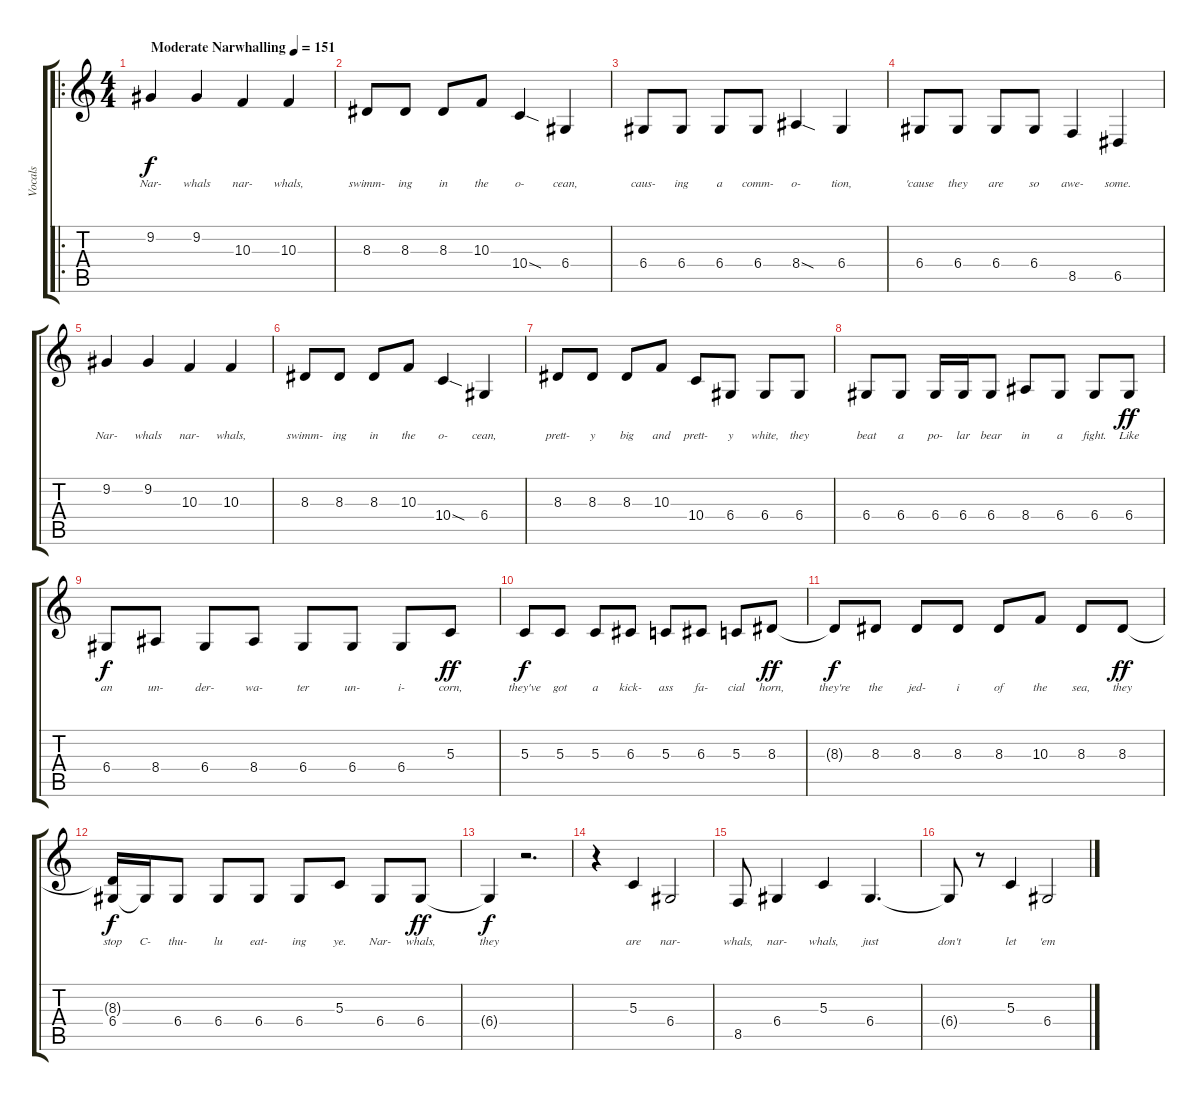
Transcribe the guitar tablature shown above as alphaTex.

\track ("Vocals" "Vocals") {instrument lead6voice}
\staff {score tabs}
\tuning (E4 B3 G3 D3 A2 E2) {hide}
\ro
\ts (4 4)
\tempo (151 "Moderate Narwhalling")
\clef g2
\ks c
9.2.4{lyrics (0 "Nar-") lyrics (1 "") lyrics (2 "") lyrics (3 "") lyrics (4 "") dy f instrument lead6voice} 9.2.4{lyrics (0 "whals") lyrics (1 "") lyrics (2 "") lyrics (3 "") lyrics (4 "")} 10.3.4{lyrics (0 "nar-") lyrics (1 "") lyrics (2 "") lyrics (3 "") lyrics (4 "")} 10.3.4{lyrics (0 "whals,") lyrics (1 "") lyrics (2 "") lyrics (3 "") lyrics (4 "")} |
8.3.8{lyrics (0 "swimm-") lyrics (1 "") lyrics (2 "") lyrics (3 "") lyrics (4 "")} 8.3.8{lyrics (0 "ing") lyrics (1 "") lyrics (2 "") lyrics (3 "") lyrics (4 "")} 8.3.8{lyrics (0 "in") lyrics (1 "") lyrics (2 "") lyrics (3 "") lyrics (4 "")} 10.3.8{lyrics (0 "the") lyrics (1 "") lyrics (2 "") lyrics (3 "") lyrics (4 "")} 10.4{sod}.4{lyrics (0 "o-") lyrics (1 "") lyrics (2 "") lyrics (3 "") lyrics (4 "")} 6.4.4{lyrics (0 "cean,") lyrics (1 "") lyrics (2 "") lyrics (3 "") lyrics (4 "")} |
6.4.8{lyrics (0 "caus-") lyrics (1 "") lyrics (2 "") lyrics (3 "") lyrics (4 "")} 6.4.8{lyrics (0 "ing") lyrics (1 "") lyrics (2 "") lyrics (3 "") lyrics (4 "")} 6.4.8{lyrics (0 "a") lyrics (1 "") lyrics (2 "") lyrics (3 "") lyrics (4 "")} 6.4.8{lyrics (0 "comm-") lyrics (1 "") lyrics (2 "") lyrics (3 "") lyrics (4 "")} 8.4{sod}.4{lyrics (0 "o-") lyrics (1 "") lyrics (2 "") lyrics (3 "") lyrics (4 "")} 6.4.4{lyrics (0 "tion,") lyrics (1 "") lyrics (2 "") lyrics (3 "") lyrics (4 "")} |
6.4.8{lyrics (0 "'cause") lyrics (1 "") lyrics (2 "") lyrics (3 "") lyrics (4 "")} 6.4.8{lyrics (0 "they") lyrics (1 "") lyrics (2 "") lyrics (3 "") lyrics (4 "")} 6.4.8{lyrics (0 "are") lyrics (1 "") lyrics (2 "") lyrics (3 "") lyrics (4 "")} 6.4.8{lyrics (0 "so") lyrics (1 "") lyrics (2 "") lyrics (3 "") lyrics (4 "")} 8.5.4{lyrics (0 "awe-") lyrics (1 "") lyrics (2 "") lyrics (3 "") lyrics (4 "")} 6.5.4{lyrics (0 "some.") lyrics (1 "") lyrics (2 "") lyrics (3 "") lyrics (4 "")} |
9.2.4{lyrics (0 "Nar-") lyrics (1 "") lyrics (2 "") lyrics (3 "") lyrics (4 "")} 9.2.4{lyrics (0 "whals") lyrics (1 "") lyrics (2 "") lyrics (3 "") lyrics (4 "")} 10.3.4{lyrics (0 "nar-") lyrics (1 "") lyrics (2 "") lyrics (3 "") lyrics (4 "")} 10.3.4{lyrics (0 "whals,") lyrics (1 "") lyrics (2 "") lyrics (3 "") lyrics (4 "")} |
8.3.8{lyrics (0 "swimm-") lyrics (1 "") lyrics (2 "") lyrics (3 "") lyrics (4 "")} 8.3.8{lyrics (0 "ing") lyrics (1 "") lyrics (2 "") lyrics (3 "") lyrics (4 "")} 8.3.8{lyrics (0 "in") lyrics (1 "") lyrics (2 "") lyrics (3 "") lyrics (4 "")} 10.3.8{lyrics (0 "the") lyrics (1 "") lyrics (2 "") lyrics (3 "") lyrics (4 "")} 10.4{sod}.4{lyrics (0 "o-") lyrics (1 "") lyrics (2 "") lyrics (3 "") lyrics (4 "")} 6.4.4{lyrics (0 "cean,") lyrics (1 "") lyrics (2 "") lyrics (3 "") lyrics (4 "")} |
8.3.8{lyrics (0 "prett-") lyrics (1 "") lyrics (2 "") lyrics (3 "") lyrics (4 "")} 8.3.8{lyrics (0 "y") lyrics (1 "") lyrics (2 "") lyrics (3 "") lyrics (4 "")} 8.3.8{lyrics (0 "big") lyrics (1 "") lyrics (2 "") lyrics (3 "") lyrics (4 "")} 10.3.8{lyrics (0 "and") lyrics (1 "") lyrics (2 "") lyrics (3 "") lyrics (4 "")} 10.4.8{lyrics (0 "prett-") lyrics (1 "") lyrics (2 "") lyrics (3 "") lyrics (4 "")} 6.4.8{lyrics (0 "y") lyrics (1 "") lyrics (2 "") lyrics (3 "") lyrics (4 "")} 6.4.8{lyrics (0 "white,") lyrics (1 "") lyrics (2 "") lyrics (3 "") lyrics (4 "")} 6.4.8{lyrics (0 "they") lyrics (1 "") lyrics (2 "") lyrics (3 "") lyrics (4 "")} |
6.4.8{lyrics (0 "beat") lyrics (1 "") lyrics (2 "") lyrics (3 "") lyrics (4 "")} 6.4.8{lyrics (0 "a") lyrics (1 "") lyrics (2 "") lyrics (3 "") lyrics (4 "")} 6.4.16{lyrics (0 "po-") lyrics (1 "") lyrics (2 "") lyrics (3 "") lyrics (4 "")} 6.4.16{lyrics (0 "lar") lyrics (1 "") lyrics (2 "") lyrics (3 "") lyrics (4 "")} 6.4.8{lyrics (0 "bear") lyrics (1 "") lyrics (2 "") lyrics (3 "") lyrics (4 "")} 8.4.8{lyrics (0 "in") lyrics (1 "") lyrics (2 "") lyrics (3 "") lyrics (4 "")} 6.4.8{lyrics (0 "a") lyrics (1 "") lyrics (2 "") lyrics (3 "") lyrics (4 "")} 6.4.8{lyrics (0 "fight.") lyrics (1 "") lyrics (2 "") lyrics (3 "") lyrics (4 "")} 6.4.8{lyrics (0 "Like") lyrics (1 "") lyrics (2 "") lyrics (3 "") lyrics (4 "") dy ff} |
6.4.8{lyrics (0 "an") lyrics (1 "") lyrics (2 "") lyrics (3 "") lyrics (4 "") dy f} 8.4.8{lyrics (0 "un-") lyrics (1 "") lyrics (2 "") lyrics (3 "") lyrics (4 "")} 6.4.8{lyrics (0 "der-") lyrics (1 "") lyrics (2 "") lyrics (3 "") lyrics (4 "")} 8.4.8{lyrics (0 "wa-") lyrics (1 "") lyrics (2 "") lyrics (3 "") lyrics (4 "")} 6.4.8{lyrics (0 "ter") lyrics (1 "") lyrics (2 "") lyrics (3 "") lyrics (4 "")} 6.4.8{lyrics (0 "un-") lyrics (1 "") lyrics (2 "") lyrics (3 "") lyrics (4 "")} 6.4.8{lyrics (0 "i-") lyrics (1 "") lyrics (2 "") lyrics (3 "") lyrics (4 "")} 5.3.8{lyrics (0 "corn,") lyrics (1 "") lyrics (2 "") lyrics (3 "") lyrics (4 "") dy ff} |
5.3.8{lyrics (0 "they've") lyrics (1 "") lyrics (2 "") lyrics (3 "") lyrics (4 "") dy f} 5.3.8{lyrics (0 "got") lyrics (1 "") lyrics (2 "") lyrics (3 "") lyrics (4 "")} 5.3.8{lyrics (0 "a") lyrics (1 "") lyrics (2 "") lyrics (3 "") lyrics (4 "")} 6.3.8{lyrics (0 "kick-") lyrics (1 "") lyrics (2 "") lyrics (3 "") lyrics (4 "")} 5.3.8{lyrics (0 "ass") lyrics (1 "") lyrics (2 "") lyrics (3 "") lyrics (4 "")} 6.3.8{lyrics (0 "fa-") lyrics (1 "") lyrics (2 "") lyrics (3 "") lyrics (4 "")} 5.3.8{lyrics (0 "cial") lyrics (1 "") lyrics (2 "") lyrics (3 "") lyrics (4 "")} 8.3.8{lyrics (0 "horn,") lyrics (1 "") lyrics (2 "") lyrics (3 "") lyrics (4 "") dy ff} |
8.3{t}.8{lyrics (0 "they're") lyrics (1 "") lyrics (2 "") lyrics (3 "") lyrics (4 "") dy f} 8.3.8{lyrics (0 "the") lyrics (1 "") lyrics (2 "") lyrics (3 "") lyrics (4 "")} 8.3.8{lyrics (0 "jed-") lyrics (1 "") lyrics (2 "") lyrics (3 "") lyrics (4 "")} 8.3.8{lyrics (0 "i") lyrics (1 "") lyrics (2 "") lyrics (3 "") lyrics (4 "")} 8.3.8{lyrics (0 "of") lyrics (1 "") lyrics (2 "") lyrics (3 "") lyrics (4 "")} 10.3.8{lyrics (0 "the") lyrics (1 "") lyrics (2 "") lyrics (3 "") lyrics (4 "")} 8.3.8{lyrics (0 "sea,") lyrics (1 "") lyrics (2 "") lyrics (3 "") lyrics (4 "")} 8.3.8{lyrics (0 "they") lyrics (1 "") lyrics (2 "") lyrics (3 "") lyrics (4 "") dy ff} |
(8.3{t} 6.4).16{lyrics (0 "stop") lyrics (1 "") lyrics (2 "") lyrics (3 "") lyrics (4 "") dy f} 6.4{t}.16{lyrics (0 "C-") lyrics (1 "") lyrics (2 "") lyrics (3 "") lyrics (4 "")} 6.4.8{lyrics (0 "thu-") lyrics (1 "") lyrics (2 "") lyrics (3 "") lyrics (4 "")} 6.4.8{lyrics (0 "lu") lyrics (1 "") lyrics (2 "") lyrics (3 "") lyrics (4 "")} 6.4.8{lyrics (0 "eat-") lyrics (1 "") lyrics (2 "") lyrics (3 "") lyrics (4 "")} 6.4.8{lyrics (0 "ing") lyrics (1 "") lyrics (2 "") lyrics (3 "") lyrics (4 "")} 5.3.8{lyrics (0 "ye.") lyrics (1 "") lyrics (2 "") lyrics (3 "") lyrics (4 "")} 6.4.8{lyrics (0 "Nar-") lyrics (1 "") lyrics (2 "") lyrics (3 "") lyrics (4 "")} 6.4.8{lyrics (0 "whals,") lyrics (1 "") lyrics (2 "") lyrics (3 "") lyrics (4 "") dy ff} |
6.4{t}.4{lyrics (0 "they") lyrics (1 "") lyrics (2 "") lyrics (3 "") lyrics (4 "") dy f} r.2{d} |
r.4 5.3.4{lyrics (0 "are") lyrics (1 "") lyrics (2 "") lyrics (3 "") lyrics (4 "")} 6.4.2{lyrics (0 "nar-") lyrics (1 "") lyrics (2 "") lyrics (3 "") lyrics (4 "")} |
8.5.8{lyrics (0 "whals,") lyrics (1 "") lyrics (2 "") lyrics (3 "") lyrics (4 "")} 6.4.4{lyrics (0 "nar-") lyrics (1 "") lyrics (2 "") lyrics (3 "") lyrics (4 "")} 5.3.4{lyrics (0 "whals,") lyrics (1 "") lyrics (2 "") lyrics (3 "") lyrics (4 "")} 6.4.4{d lyrics (0 "just") lyrics (1 "") lyrics (2 "") lyrics (3 "") lyrics (4 "")} |
6.4{t}.8{lyrics (0 "don't") lyrics (1 "") lyrics (2 "") lyrics (3 "") lyrics (4 "")} r.8 5.3.4{lyrics (0 "let") lyrics (1 "") lyrics (2 "") lyrics (3 "") lyrics (4 "")} 6.4.2{lyrics (0 "'em") lyrics (1 "") lyrics (2 "") lyrics (3 "") lyrics (4 "")}
